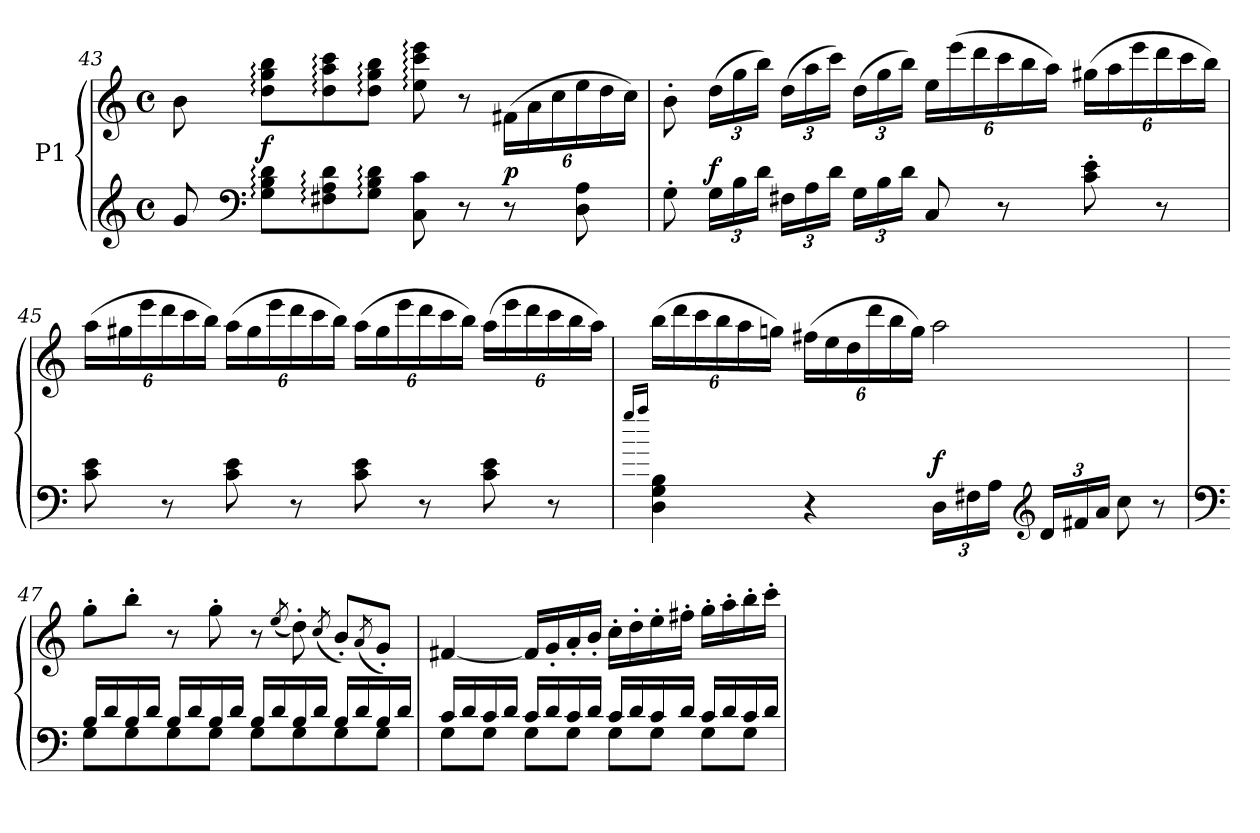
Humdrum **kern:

**kern	**kern	**dynam
*part1	*part1	*part1
*staff2	*staff1	*staff1/2
*I"P1	*	*
*clefG2	*clefG2	*
*k[]	*k[]	*
*M4/4	*M4/4	*
*met(c)	*met(c)	*
=43	=43	=43
8g/	8b\	.
*clefF4	*	*
!	!	!LO:DY:a=2
8G\: 8B\: 8d\:L	8dd\: 8gg\: 8bb\:L	f
8F#X\: 8A\: 8d\:	8dd\: 8aa\: 8ccc\:	.
8G\: 8B\: 8d\:J	8dd\: 8gg\: 8bb\:J	.
8C\ 8c\	8ee\: 8ccc\: 8eee\:	.
8r	8r	.
*	*Xbrackettup	*
!	!	!LO:DY:a=2
8r	(24f#X\LL	p
.	24a\	.
.	24cc\	.
8D\ 8A\	24ee\	.
.	24dd\	.
.	24cc\JJ)	.
!!LO:LB:g=z
=44	=44	=44
8G'\	8b'\	.
*Xbrackettup	*	*
!	!	!LO:DY:a=2
24G\LL	(24dd\LL	f
24B\	24gg\	.
24d\JJ	24bb\JJ)	.
24F#X\LL	(24dd\LL	.
24A\	24aa\	.
24d\JJ	24ccc\JJ)	.
24G\LL	(24dd\LL	.
24B\	24gg\	.
24d\JJ	24bb\JJ)	.
8C/	24ee\LL	.
.	(24eee\	.
.	24ddd\	.
8r	24ccc\	.
.	24bb\	.
.	24aa\JJ)	.
8c\' 8e\'	(24gg#X\LL	.
.	24aa\	.
.	24eee\	.
8r	24ddd\	.
.	24ccc\	.
.	24bb\JJ)	.
!!LO:PB:g=z
=45	=45	=45
*	*brackettup	*
8c\ 8e\	(24aa\LL	.
.	24gg#X\	.
.	24eee\	.
8r	24ddd\	.
.	24ccc\	.
.	24bb\JJ)	.
8c\ 8e\	(24aa\LL	.
.	24gg#\	.
.	24eee\	.
8r	24ddd\	.
.	24ccc\	.
.	24bb\JJ)	.
8c\ 8e\	(24aa\LL	.
.	24gg#\	.
.	24eee\	.
8r	24ddd\	.
.	24ccc\	.
.	24bb\JJ)	.
8c\ 8e\	(24aa\LL	.
.	24eee\	.
.	24ddd\	.
8r	24ccc\	.
.	24bb\	.
.	24aa\JJ)	.
!!LO:LB:g=z
=46	=46	=46
16qgg/LL	.	.
16qaa/JJ	.	.
4D\ 4G\ 4B\	(24bb\LL	.
.	24ddd\	.
.	24ccc\	.
.	24bb\	.
.	24aa\	.
.	24ggn\JJ)	.
4r	(24ff#X\LL	.
.	24ee\	.
.	24dd\	.
.	24ddd\	.
.	24bb\	.
.	24gg\JJ)	.
!	!	!LO:DY:a=2
24D\LL	2aa\	f
24F#X\	.	.
24A\JJ	.	.
*clefG2	*	*
24d/LL	.	.
24f#X/	.	.
24a/JJ	.	.
8cc\	.	.
8r	.	.
=47	=47	=47
*clefF4	*	*
*^	*	*
16B/LL	8G\L	8gg'\L	.
16d/	.	.	.
16B/	8G\	8bb'\J	.
16d/JJ	.	.	.
16B/LL	8G\	8r	.
16d/	.	.	.
16B/	8G\J	8gg'\	.
16d/JJ	.	.	.
16B/LL	8G\L	8r	.
16d/	.	.	.
.	.	(8qee/	.
16B/	8G\	8dd'\)	.
16d/JJ	.	.	.
.	.	(8qcc/	.
16B/LL	8G\	8b'/L)	.
16d/	.	.	.
.	.	(8qa/	.
16B/	8G\J	8g'/J)	.
16d/JJ	.	.	.
!!LO:PB:g=z
=48	=48	=48	=48
16c/LL	8G\L	[4f#X/	.
16d/	.	.	.
16c/	8G\J	.	.
16d/JJ	.	.	.
16c/LL	8G\L	16f#/LL]	.
16d/	.	16g'/	.
16c/	8G\J	16a'/	.
16d/JJ	.	16b'/JJ	.
16c/LL	8G\L	16cc'\LL	.
16d/	.	16dd'\	.
16c/	8G\J	16ee'\	.
16d/JJ	.	16ff#X'\JJ	.
16c/LL	8G\L	16gg'\LL	.
16d/	.	16aa'\	.
16c/	8G\J	16bb'\	.
16d/JJ	.	16ccc'\JJ	.
*v	*v	*	*
=	=	=
*-	*-	*-
